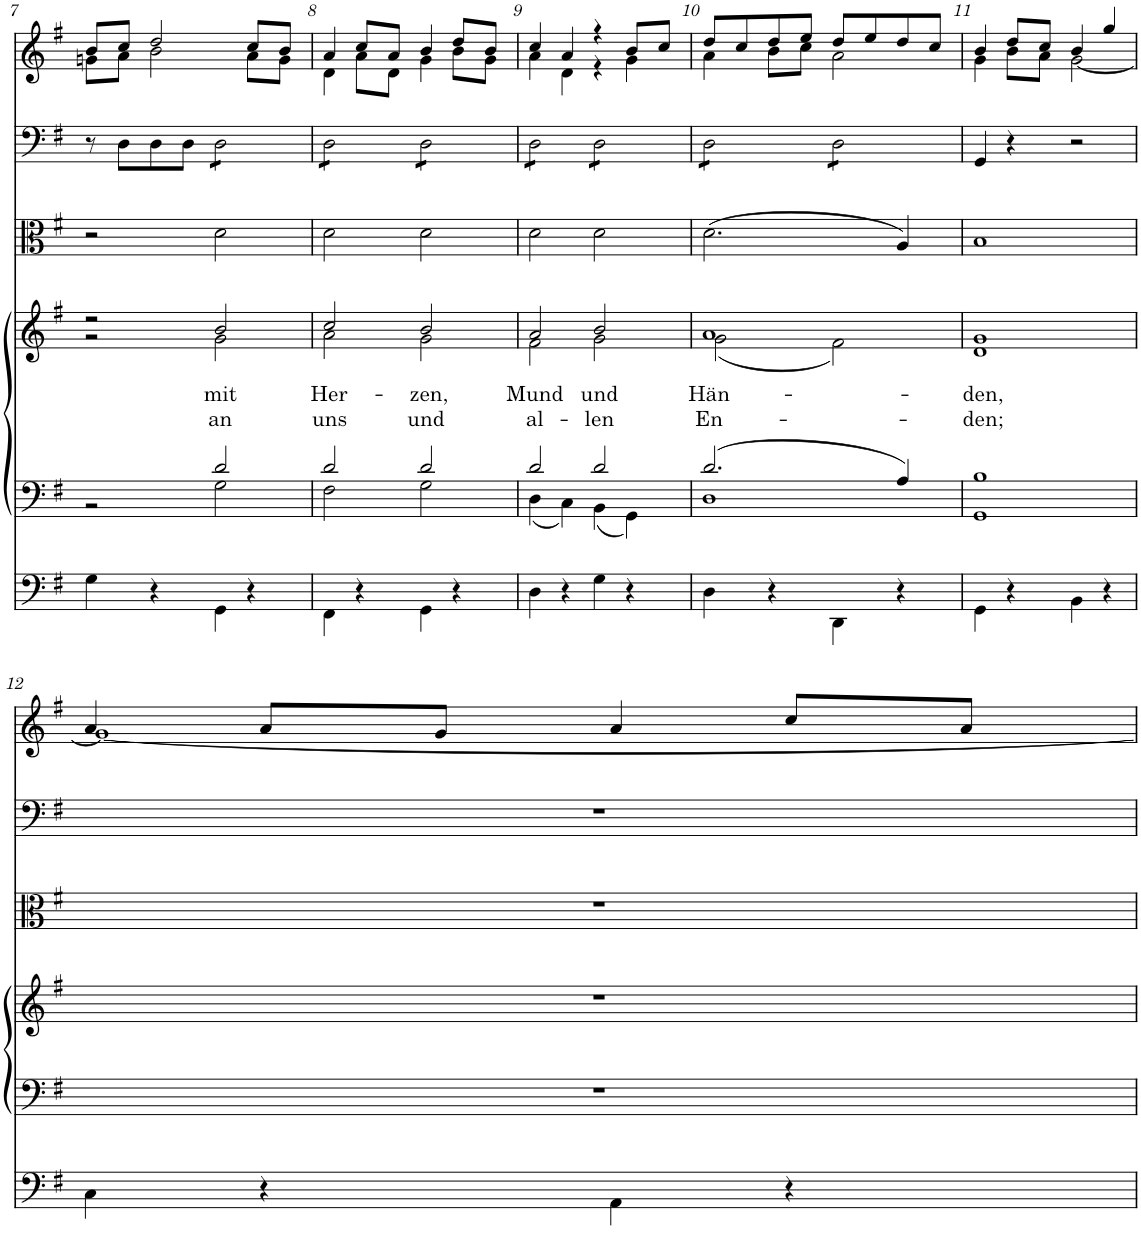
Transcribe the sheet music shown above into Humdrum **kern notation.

**kern	**kern	**kern	**kern	**text	**text	**kern	**kern	**kern	**kern	**kern	**kern	**kern	**kern	**kern	**kern
*part14	*part13	*part12	*part11	*part11	*part11	*part10	*part9	*part8	*part7	*part6	*part5	*part4	*part3	*part2	*part1
*staff14	*staff13	*staff12	*staff11	*staff11	*staff11	*staff10	*staff9	*staff8	*staff7	*staff6	*staff5	*staff4	*staff3	*staff2	*staff1
*I"Contrabass	*I"Violoncello	*I"Tenor/Bass	*I"Soprano/Alto	*	*	*I"Soprano	*I"Viola	*I"Violin	*I"Violin	*I"Oboe	*I"Oboe	*I"Flute	*I"Flute	*I"Timpani	*I"Horn in F
*I'Cb.	*I'Vc	*	*	*	*	*I'S.	*I'Vla	*I'Vln.	*I'Vln.	*I'Ob.	*I'Ob.	*I'Fl.	*I'Fl.	*I'Timp	*I'Hn
!!LO:PB:g=z
*clefFv4	*clefF4	*clefF4	*clefG2	*	*	*clefG2	*clefC3	*clefG2	*clefG2	*clefG2	*clefG2	*clefG2	*clefG2	*clefF4	*clefG2
*ITrd7c12	*	*	*	*	*	*	*	*	*	*	*	*	*	*	*ITrd4c7
*k[f#]	*k[f#]	*k[f#]	*k[f#]	*	*	*k[f#]	*k[f#]	*k[f#]	*k[f#]	*k[f#]	*k[f#]	*k[f#]	*k[f#]	*k[f#]	*k[f#]
*M4/4	*M4/4	*M4/4	*M4/4	*	*	*M4/4	*M4/4	*M4/4	*M4/4	*M4/4	*M4/4	*M4/4	*M4/4	*M4/4	*M4/4
*met(c)	*met(c)	*met(c)	*met(c)	*	*	*met(c)	*met(c)	*met(c)	*met(c)	*met(c)	*met(c)	*met(c)	*met(c)	*met(c)	*met(c)
=7	=7	=7	=7	=7	=7	=7	=7	=7	=7	=7	=7	=7	=7	=7	=7
*	*	*^	*^	*	*	*	*	*^	*	*	*	*	*	*	*^
4GG	4G\	2ryy	2r	2r	2r	.	.	2r	2r	1r	2r	2r	2r	2r	2r	2r	8r	8b/L	8gn\L
.	.	.	.	.	.	.	.	.	.	.	.	.	.	.	.	.	8D\L	8cc/J	8a\J
4r	4r	.	.	.	.	.	.	.	.	.	.	.	.	.	.	.	8D\	2dd/	2b\
.	.	.	.	.	.	.	.	.	.	.	.	.	.	.	.	.	8D\J	.	.
!	!	!	!	!	!	!LO:LY:b	!LO:LY:b	!	!	!	!	!	!	!	!	!	!	!	!
*	*	*	*	*	*	*	*	*	*	*	*	*	*	*	*	*	*tremolo	*	*
4GGG	4GG\	2d/	2G\	2b/	2g\	mit	an	2b	2d\	.	2g	2b	2b	2b	2b	2b	8D\L	.	.
.	.	.	.	.	.	.	.	.	.	.	.	.	.	.	.	.	8D\	.	.
4r	4r	.	.	.	.	.	.	.	.	.	.	.	.	.	.	.	8D\	8cc/L	8a\L
.	.	.	.	.	.	.	.	.	.	.	.	.	.	.	.	.	8D\J	8b/J	8g\J
=8	=8	=8	=8	=8	=8	=8	=8	=8	=8	=8	=8	=8	=8	=8	=8	=8	=8	=8	=8
!	!	!	!	!	!	!LO:LY:b	!LO:LY:b	!	!	!	!	!	!	!	!	!	!	!	!
4FFF#	4FF#\	2d/	2F#\	2cc/	2a\	Her-	uns	2cc	2d\	1r	2a	2cc	2cc	2cc	2cc	2cc	8D\L	4a/	4d\
.	.	.	.	.	.	.	.	.	.	.	.	.	.	.	.	.	8D\	.	.
4r	4r	.	.	.	.	.	.	.	.	.	.	.	.	.	.	.	8D\	8cc/L	8a\L
.	.	.	.	.	.	.	.	.	.	.	.	.	.	.	.	.	8D\J	8a/J	8d\J
!	!	!	!	!	!	!LO:LY:b	!LO:LY:b	!	!	!	!	!	!	!	!	!	!	!	!
4GGG	4GG\	2d/	2G\	2b/	2g\	-zen,	und	2b	2d\	.	2g	2b	2b	2b	2b	2b	8D\L	4b/	4g\
.	.	.	.	.	.	.	.	.	.	.	.	.	.	.	.	.	8D\	.	.
4r	4r	.	.	.	.	.	.	.	.	.	.	.	.	.	.	.	8D\	8dd/L	8b\L
.	.	.	.	.	.	.	.	.	.	.	.	.	.	.	.	.	8D\J	8b/J	8g\J
=9	=9	=9	=9	=9	=9	=9	=9	=9	=9	=9	=9	=9	=9	=9	=9	=9	=9	=9	=9
!	!	!	!	!	!	!LO:LY:b	!LO:LY:b	!	!	!	!	!	!	!	!	!	!	!	!
4DD	4D\	2d/	(4D\	2a/	2f#\	Mund	al-	2a	2d\	1r	2f#	2a	2a	2a	2a	2a	8D\L	4cc/	4a\
.	.	.	.	.	.	.	.	.	.	.	.	.	.	.	.	.	8D\	.	.
4r	4r	.	4C\)	.	.	.	.	.	.	.	.	.	.	.	.	.	8D\	4a/	4d\
.	.	.	.	.	.	.	.	.	.	.	.	.	.	.	.	.	8D\J	.	.
!	!	!	!	!	!	!LO:LY:b	!LO:LY:b	!	!	!	!	!	!	!	!	!	!	!	!
4GG	4G\	2d/	(4BB\	2b/	2g\	und	-len	2b	2d\	.	2g	2b	2b	2b	2b	2b	8D\L	4r	4r
.	.	.	.	.	.	.	.	.	.	.	.	.	.	.	.	.	8D\	.	.
4r	4r	.	4GG\)	.	.	.	.	.	.	.	.	.	.	.	.	.	8D\	8b/L	4g\
.	.	.	.	.	.	.	.	.	.	.	.	.	.	.	.	.	8D\J	8cc/J	.
=10	=10	=10	=10	=10	=10	=10	=10	=10	=10	=10	=10	=10	=10	=10	=10	=10	=10	=10	=10
!	!	!	!	!	!	!LO:LY:b	!LO:LY:b	!	!	!	!	!	!	!	!	!	!	!	!
4DD	4D\	(2.d/	1D	1a	(2g\	Hän-	En-	1a	(2.d\	1r	(2g	1a	1a	1a	1a	1a	8D\L	8dd/L	4a\
.	.	.	.	.	.	.	.	.	.	.	.	.	.	.	.	.	8D\	8cc/	.
4r	4r	.	.	.	.	.	.	.	.	.	.	.	.	.	.	.	8D\	8dd/	8b\L
.	.	.	.	.	.	.	.	.	.	.	.	.	.	.	.	.	8D\J	8ee/J	8cc\J
4DDD	4DD\	.	.	.	2f#\)	.	.	.	.	.	2f#)	.	.	.	.	.	8D\L	8dd/L	2a\
.	.	.	.	.	.	.	.	.	.	.	.	.	.	.	.	.	8D\	8ee/	.
4r	4r	4A/)	.	.	.	.	.	.	4A/)	.	.	.	.	.	.	.	8D\	8dd/	.
.	.	.	.	.	.	.	.	.	.	.	.	.	.	.	.	.	8D\J	8cc/J	.
*	*	*	*	*	*	*	*	*	*	*	*	*	*	*	*	*	*Xtremolo	*	*
=11	=11	=11	=11	=11	=11	=11	=11	=11	=11	=11	=11	=11	=11	=11	=11	=11	=11	=11	=11
!	!	!	!	!	!	!LO:LY:b	!LO:LY:b	!	!	!	!	!	!	!	!	!	!	!	!
4GGG	4GG\	1B	1GG	1g	1d	-den,	-den;	1g	1B	1r	1d	1g	1g	1g	1g	1g	4GG/	4b/	4g\
4r	4r	.	.	.	.	.	.	.	.	.	.	.	.	.	.	.	4r	8dd/L	8b\L
.	.	.	.	.	.	.	.	.	.	.	.	.	.	.	.	.	.	8cc/J	8a\J
4BBB	4BB\	.	.	.	.	.	.	.	.	.	.	.	.	.	.	.	2r	4b/	[2g\
4r	4r	.	.	.	.	.	.	.	.	.	.	.	.	.	.	.	.	4gg/	.
*	*	*v	*v	*	*	*	*	*	*	*v	*v	*	*	*	*	*	*	*	*
*	*	*	*v	*v	*	*	*	*	*	*	*	*	*	*	*	*	*
!!LO:LB:g=z	!!
=12	=12	=12	=12	=12	=12	=12	=12	=12	=12	=12	=12	=12	=12	=12	=12	=12
4CC	4C\	1r	1r	.	.	1r	1r	1r	1r	1r	1r	1r	1r	1r	4a/	1g_
4r	4r	.	.	.	.	.	.	.	.	.	.	.	.	.	8a/L	.
.	.	.	.	.	.	.	.	.	.	.	.	.	.	.	8g/J	.
4AAA	4AA\	.	.	.	.	.	.	.	.	.	.	.	.	.	4a/	.
4r	4r	.	.	.	.	.	.	.	.	.	.	.	.	.	8cc/L	.
.	.	.	.	.	.	.	.	.	.	.	.	.	.	.	8a/J	.
*	*	*	*	*	*	*	*	*	*	*	*	*	*	*	*v	*v
=	=	=	=	=	=	=	=	=	=	=	=	=	=	=	=
*-	*-	*-	*-	*-	*-	*-	*-	*-	*-	*-	*-	*-	*-	*-	*-
